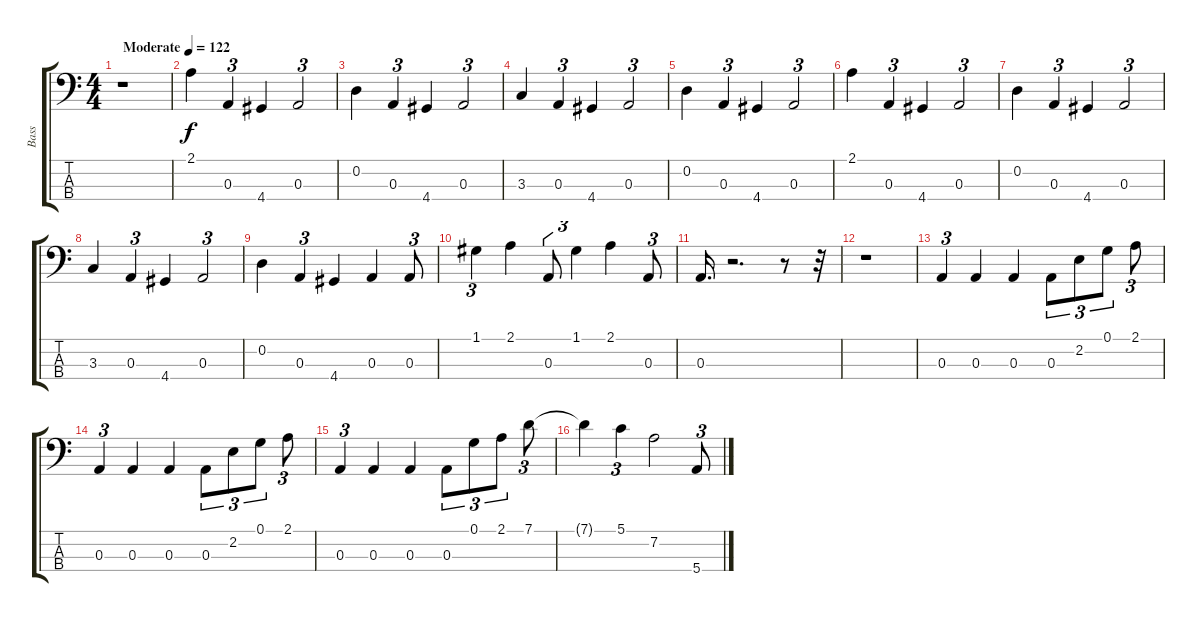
\track ("Bass" "Bass") {instrument electricbassfinger}
\staff {score tabs}
\tuning (G2 D2 A1 E1) {hide}
\ts (4 4)
\tempo (122 "Moderate")
\clef f4
\ks c
r.1{dy f instrument electricbassfinger} |
2.1.4 0.3.4{tu (3 2)} 4.4.4 0.3.2{tu (3 2)} |
0.2.4 0.3.4{tu (3 2)} 4.4.4 0.3.2{tu (3 2)} |
3.3.4 0.3.4{tu (3 2)} 4.4.4 0.3.2{tu (3 2)} |
0.2.4 0.3.4{tu (3 2)} 4.4.4 0.3.2{tu (3 2)} |
2.1.4 0.3.4{tu (3 2)} 4.4.4 0.3.2{tu (3 2)} |
0.2.4 0.3.4{tu (3 2)} 4.4.4 0.3.2{tu (3 2)} |
3.3.4 0.3.4{tu (3 2)} 4.4.4 0.3.2{tu (3 2)} |
0.2.4 0.3.4{tu (3 2)} 4.4.4 0.3.4 0.3.8{tu (3 2)} |
1.1.4{tu (3 2)} 2.1.4 0.3.8{tu (3 2)} 1.1.4{tu (3 2)} 2.1.4 0.3.8{tu (3 2)} |
0.3.16{d} r.2{d} r.8 r.32 |
r.1 |
0.3.4{tu (3 2)} 0.3.4 0.3.4 0.3.8{tu (3 2)} 2.2.8{tu (3 2)} 0.1.8{tu (3 2)} 2.1.8{tu (3 2)} |
0.3.4{tu (3 2)} 0.3.4 0.3.4 0.3.8{tu (3 2)} 2.2.8{tu (3 2)} 0.1.8{tu (3 2)} 2.1.8{tu (3 2)} |
0.3.4{tu (3 2)} 0.3.4 0.3.4 0.3.8{tu (3 2)} 0.1.8{tu (3 2)} 2.1.8{tu (3 2)} 7.1.8{tu (3 2)} |
7.1{t}.4 5.1.4{tu (3 2)} 7.2.2 5.4.8{tu (3 2)}
